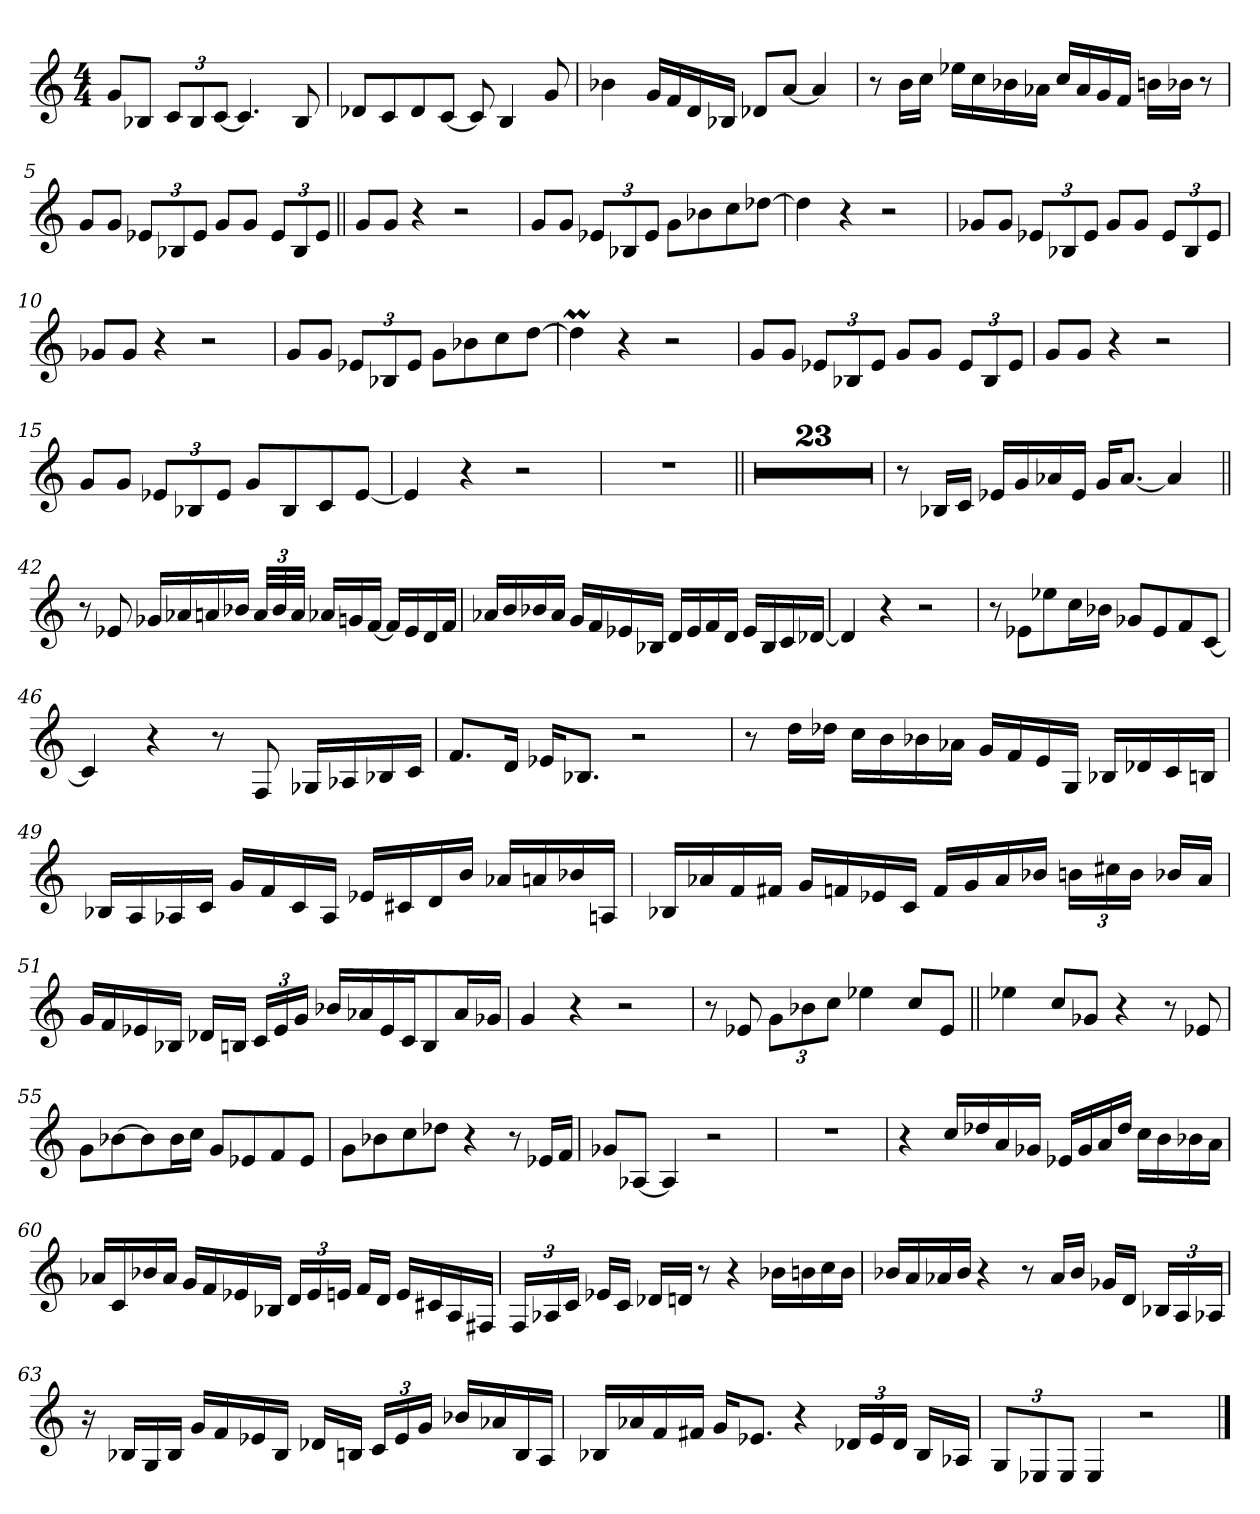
**kern
*part1
*staff1
*clefG2
*k[]
*M4/4
=1
8g/L
8B-X/J
12c/L
12B-/
[12c/J
4.c/]
8B-/
=2
8d-X/L
8c/
8d-/
[8c/J
8c/]
4B/
8g/
=3
4b-X\
16g/LL
16f/
16d/
16B-X/JJ
8d-X/L
[8a/J
4a/]
=4
8r
16b\LL
16cc\JJ
16ee-X\LL
16cc\
16b-X\
16a-X\JJ
16cc/LL
16a-/
16g/
16f/JJ
16bn\LL
16b-X\JJ
8r
=5
8g/L
8g/J
12e-X/L
12B-X/
12e-/J
8g/L
8g/J
12e-/L
12B-/
12e-/J
=6||
8g/L
8g/J
4r
2r
=7
8g/L
8g/J
12e-X/L
12B-X/
12e-/J
8g\L
8b-X\
8cc\
[8dd-X\J
=8
4dd-\]
4r
2r
=9
8g-X/L
8g-/J
12e-X/L
12B-X/
12e-/J
8g-/L
8g-/J
12e-/L
12B-/
12e-/J
=10
8g-X/L
8g-/J
4r
2r
=11
8g/L
8g/J
12e-X/L
12B-X/
12e-/J
8g\L
8b-X\
8cc\
[8dd\J
=12
4ddM\]
4r
2r
=13
8g/L
8g/J
12e-X/L
12B-X/
12e-/J
8g/L
8g/J
12e-/L
12B-/
12e-/J
=14
8g/L
8g/J
4r
2r
=15
8g/L
8g/J
12e-X/L
12B-X/
12e-/J
8g/L
8B-/
8c/
[8e-/J
=16
4e-/]
4r
2r
=17
1r
=18||
1r
=19
1r
=20
1r
=21
1r
=22
1r
=23
1r
=24
1r
=25
1r
=26
1r
=27
1r
=28
1r
=29
1r
=30
1r
=31
1r
=32
1r
=33
1r
=34
1r
=35
1r
=36
1r
=37
1r
=38
1r
=39
1r
=40
1r
=41
8r
16B-X/LL
16c/JJ
16e-X/LL
16g/
16a-X/
16e-/JJ
16g/KL
[8.a-/J
4a-/]
=42||
8r
8e-X/
16g-X/LL
16a-X/
16an/
16b-X/JJ
48a/LLL
48b-/
48a/JJJ
16a-X/LL
16gn/
[16f/JJ
16f/LL]
16e-/
16d/
16f/JJ
=43
16a-X/LL
16b/
16b-X/
16a-/JJ
16g/LL
16f/
16e-X/
16B-X/JJ
16d/LL
16e-/
16f/
16d/JJ
16e-/LL
16B-/
16c/
[16d-X/JJ
=44
4d-/]
4r
2r
=45
8r
8e-X\L
8ee-X\
16cc\L
16b-X\JJ
8g-X/L
8e-/
8f/
[8c/J
=46
4c/]
4r
8r
8F/
16G-X/LL
16A-X/
16B-X/
16c/JJ
=47
8.f/L
16d/Jk
16e-X/KL
8.B-X/J
2r
=48
8r
16dd\LL
16dd-X\JJ
16cc\LL
16b\
16b-X\
16a-X\JJ
16g/LL
16f/
16e/
16G/JJ
16B-X/LL
16d-X/
16c/
16Bn/JJ
=49
16B-X/LL
16A/
16A-X/
16c/JJ
16g/LL
16f/
16c/
16A-/JJ
16e-X/LL
16c#X/
16d/
16b/JJ
16a-X/LL
16an/
16b-X/
16An/JJ
=50
16B-X/LL
16a-X/
16f/
16f#X/JJ
16g/LL
16fn/
16e-X/
16c/JJ
16f/LL
16g/
16a-/
16b-X/JJ
24bn\LL
24cc#X\
24b\JJ
16b-X/LL
16a-/JJ
=51
16g/LL
16f/
16e-X/
16B-X/JJ
16d-X/LL
16Bn/JJ
24c/LL
24e-/
24g/JJ
16b-X/LL
16a-X/
16e-/
16c/J
8B/
16a-/L
16g-X/JJ
=52
4g/
4r
2r
=53
8r
8e-X/
12g\L
12b-X\
12cc\J
4ee-X\
8cc/L
8e-/J
=54||
4ee-X\
8cc/L
8g-X/J
4r
8r
8e-X/
=55
8g\L
[8b-X\
8b-\]
16b-\L
16cc\JJ
8g/L
8e-X/
8f/
8e-/J
=56
8g\L
8b-X\
8cc\
8dd-X\J
4r
8r
16e-X/LL
16f/JJ
=57
8g-X/L
[8A-X/J
4A-/]
2r
=58
1r
=59
4r
16cc/LL
16dd-X/
16a/
16g-X/JJ
16e-X/LL
16g-/
16a/
16dd-/JJ
16cc\LL
16b\
16b-X\
16a\JJ
=60
16a-X/LL
16c/
16b-X/
16a-/JJ
16g/LL
16f/
16e-X/
16B-X/JJ
24d/LL
24e-/
24en/JJ
16f/LL
16d/JJ
16e/LL
16c#X/
16A/
16F#X/JJ
=61
24F/LL
24A-X/
24c/JJ
16e-X/LL
16c/JJ
16d-X/LL
16dn/JJ
8r
4r
16b-X\LL
16bn\
16cc\
16b\JJ
=62
16b-X/LL
16a/
16a-X/
16b-/JJ
4r
8r
16a-/LL
16b-/JJ
16g-X/LL
16d/JJ
24B-X/LL
24A/
24A-X/JJ
=63
16r
16B-X/LL
16G/
16B-/JJ
16g/LL
16f/
16e-X/
16B-/JJ
16d-X/LL
16Bn/JJ
24c/LL
24e-/
24g/JJ
16b-X/LL
16a-X/
16B/
16A/JJ
=64
16B-X/LL
16a-X/
16f/
16f#X/JJ
16g/KL
8.e-X/J
4r
24d-X/LL
24e-/
24d-/JJ
16B-/LL
16A-X/JJ
=65
12G/L
12E-X/
12E-/J
4E-/
2r
==
*-
